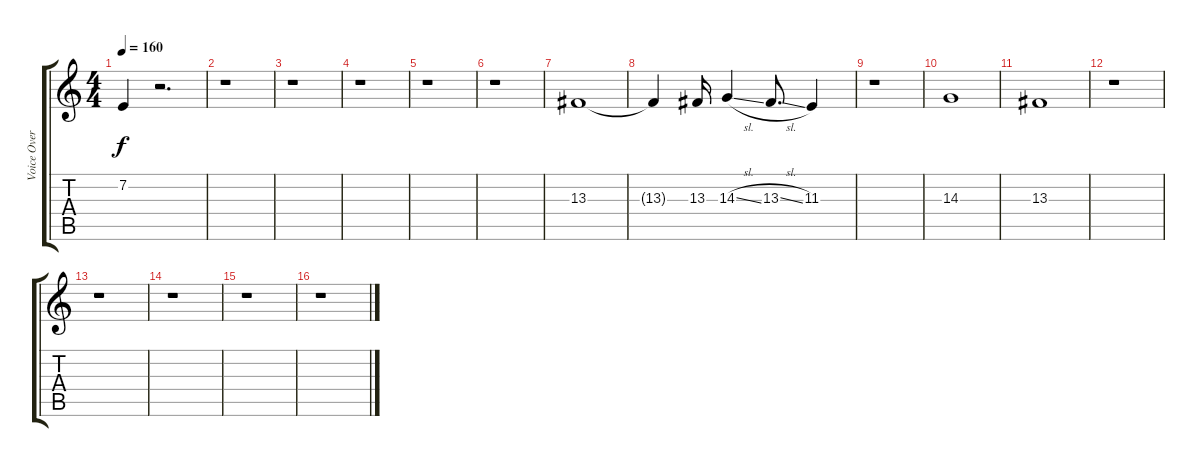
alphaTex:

\track ("Voice Overdub" "Voice Over") {instrument violin}
\staff {score tabs}
\tuning (D4 A3 F3 C3 G2 C2) {hide}
\ts (4 4)
\tempo 160
\clef g2
\ks c
7.2{t}.4{dy f} r.2{d} |
r.1 |
r.1 |
r.1 |
r.1 |
r.1 |
13.3.1 |
13.3{t}.4 13.3.16 14.3{sl}.4 13.3{sl}.8{d} 11.3.4 |
r.1 |
14.3.1 |
13.3.1 |
r.1 |
r.1 |
r.1 |
r.1 |
r.1
